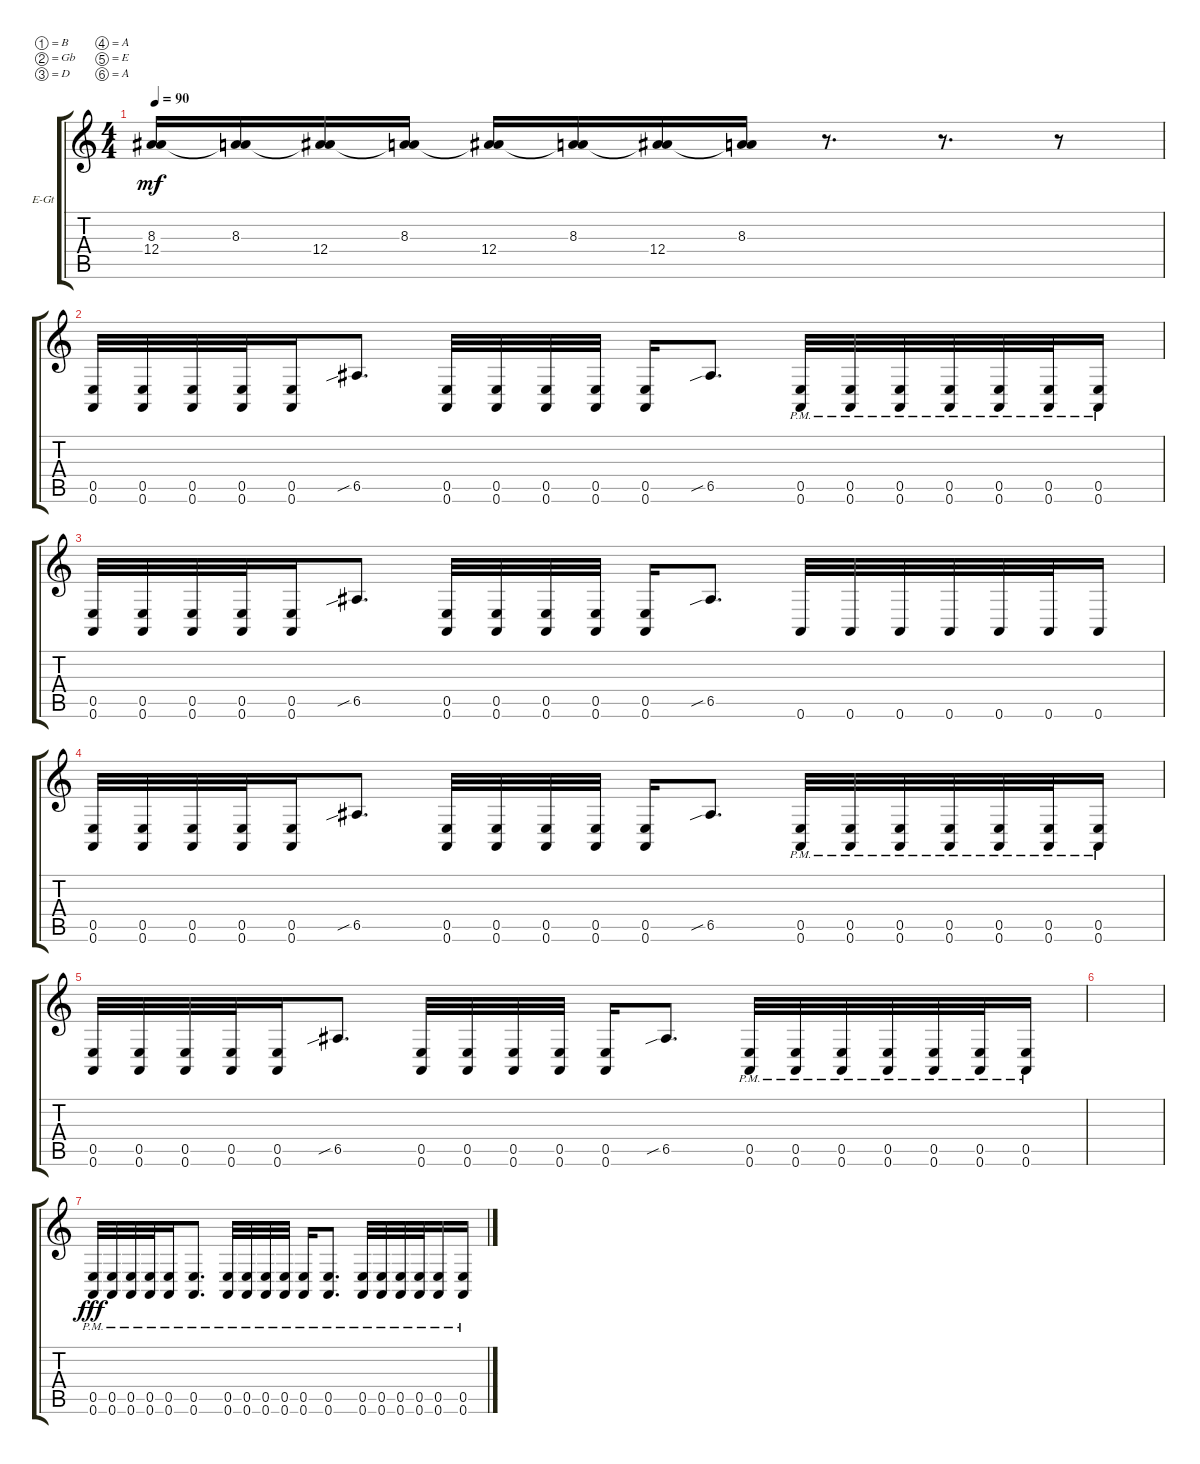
\bracketExtendMode groupsimilarinstruments
\firstSystemTrackNameOrientation horizontal
\otherSystemsTrackNameOrientation horizontal
\track ("Electric Guitar 1" "E-Gt") {instrument distortionguitar}
\staff {score tabs}
\tuning (B3 Gb3 D3 A2 E2 A1)
\ts (4 4)
\tempo 90
\clef g2
\ks c
(12.4 8.3{t}).16{dy mf} (8.3 12.4{t}).16 (12.4 8.3{t}).16 (8.3 12.4{t}).16 (12.4 8.3{t}).16 (8.3 12.4{t}).16 (12.4 8.3{t}).16 (8.3 12.4{t}).16 r.8{d} r.8{d} r.8 |
(0.6 0.5).32 (0.6 0.5).32 (0.6 0.5).32 (0.6 0.5).32 (0.6 0.5).16 6.5{sib}.8{d} (0.6 0.5).32 (0.6 0.5).32 (0.6 0.5).32 (0.6 0.5).32 (0.6 0.5).16 6.5{sib}.8{d} (0.6{pm} 0.5{pm}).32 (0.6{pm} 0.5{pm}).32 (0.6{pm} 0.5{pm}).32 (0.6{pm} 0.5{pm}).32 (0.6{pm} 0.5{pm}).32 (0.6{pm} 0.5{pm}).32 (0.6{pm} 0.5{pm}).16 |
(0.6 0.5).32 (0.6 0.5).32 (0.6 0.5).32 (0.6 0.5).32 (0.6 0.5).16 6.5{sib}.8{d} (0.6 0.5).32 (0.6 0.5).32 (0.6 0.5).32 (0.6 0.5).32 (0.6 0.5).16 6.5{sib}.8{d} 0.6.32 0.6.32 0.6.32 0.6.32 0.6.32 0.6.32 0.6.16 |
(0.6 0.5).32 (0.6 0.5).32 (0.6 0.5).32 (0.6 0.5).32 (0.6 0.5).16 6.5{sib}.8{d} (0.6 0.5).32 (0.6 0.5).32 (0.6 0.5).32 (0.6 0.5).32 (0.6 0.5).16 6.5{sib}.8{d} (0.6{pm} 0.5{pm}).32 (0.6{pm} 0.5{pm}).32 (0.6{pm} 0.5{pm}).32 (0.6{pm} 0.5{pm}).32 (0.6{pm} 0.5{pm}).32 (0.6{pm} 0.5{pm}).32 (0.6{pm} 0.5{pm}).16 |
(0.6 0.5).32 (0.6 0.5).32 (0.6 0.5).32 (0.6 0.5).32 (0.6 0.5).16 6.5{sib}.8{d} (0.6 0.5).32 (0.6 0.5).32 (0.6 0.5).32 (0.6 0.5).32 (0.6 0.5).16 6.5{sib}.8{d} (0.6{pm} 0.5{pm}).32 (0.6{pm} 0.5{pm}).32 (0.6{pm} 0.5{pm}).32 (0.6{pm} 0.5{pm}).32 (0.6{pm} 0.5{pm}).32 (0.6{pm} 0.5{pm}).32 (0.6{pm} 0.5{pm}).16 |
|
(0.6{pm} 0.5{pm}).32{dy fff} (0.6{pm} 0.5{pm}).32 (0.6{pm} 0.5{pm}).32 (0.6{pm} 0.5{pm}).32 (0.6{pm} 0.5{pm}).16 (0.6{pm} 0.5{pm}).8{d} (0.6{pm} 0.5{pm}).32 (0.6{pm} 0.5{pm}).32 (0.6{pm} 0.5{pm}).32 (0.6{pm} 0.5{pm}).32 (0.6{pm} 0.5{pm}).16 (0.6{pm} 0.5{pm}).8{d} (0.6{pm} 0.5{pm}).32 (0.6{pm} 0.5{pm}).32 (0.6{pm} 0.5{pm}).32 (0.6{pm} 0.5{pm}).32 (0.6{pm} 0.5{pm}).16 (0.6{pm} 0.5{pm}).16
